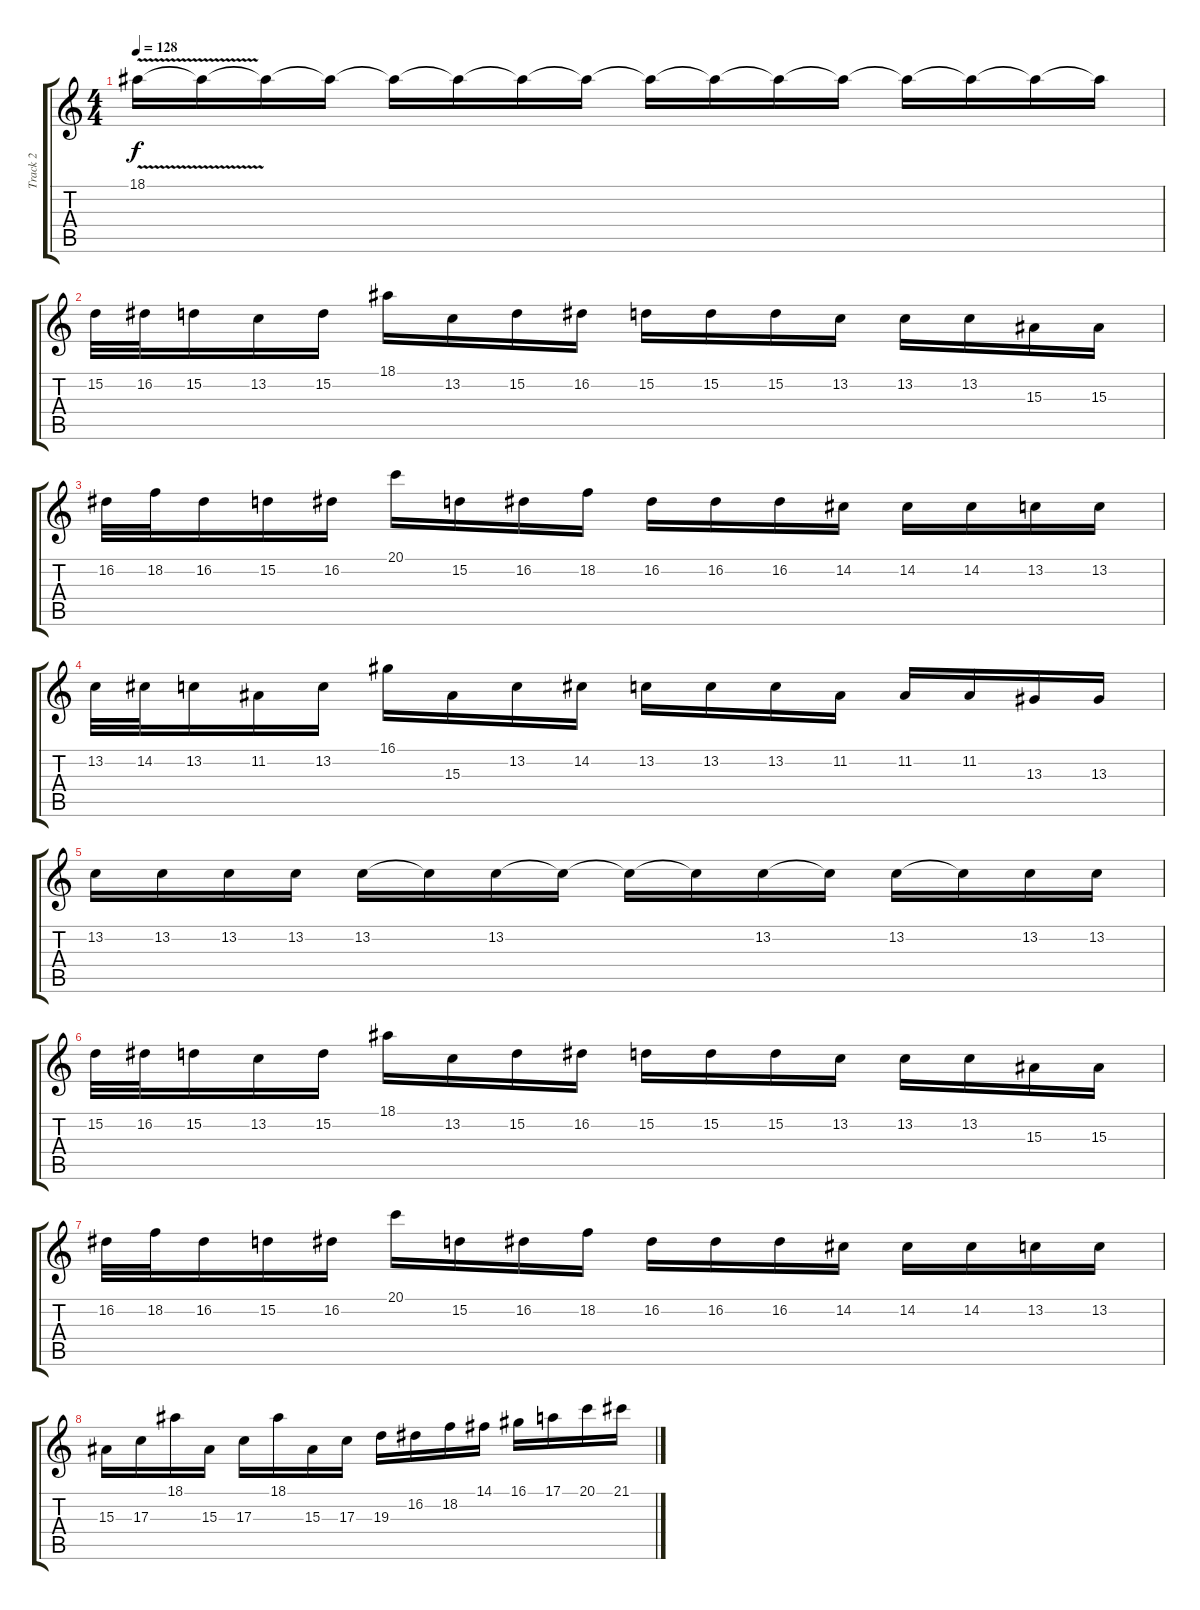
\track ("Track 2" "Track 2") {instrument lead5charang}
\staff {score tabs}
\tuning (E4 B3 G3 D3 A2 E2) {hide}
\ts (4 4)
\tempo 128
\clef g2
\ks c
18.1{v}.16{dy f} 18.1{t}.16 18.1{t}.16 18.1{t}.16 18.1{t}.16 18.1{t}.16 18.1{t}.16 18.1{t}.16 18.1{t}.16 18.1{t}.16 18.1{t}.16 18.1{t}.16 18.1{t}.16 18.1{t}.16 18.1{t}.16 18.1{t}.16 |
15.2.32 16.2.32 15.2.16 13.2.16 15.2.16 18.1.16 13.2.16 15.2.16 16.2.16 15.2.16 15.2.16 15.2.16 13.2.16 13.2.16 13.2.16 15.3.16 15.3.16 |
16.2.32 18.2.32 16.2.16 15.2.16 16.2.16 20.1.16 15.2.16 16.2.16 18.2.16 16.2.16 16.2.16 16.2.16 14.2.16 14.2.16 14.2.16 13.2.16 13.2.16 |
13.2.32 14.2.32 13.2.16 11.2.16 13.2.16 16.1.16 15.3.16 13.2.16 14.2.16 13.2.16 13.2.16 13.2.16 11.2.16 11.2.16 11.2.16 13.3.16 13.3.16 |
13.2.16 13.2.16 13.2.16 13.2.16 13.2.16 13.2{t}.16 13.2.16 13.2{t}.16 13.2{t}.16 13.2{t}.16 13.2.16 13.2{t}.16 13.2.16 13.2{t}.16 13.2.16 13.2.16 |
15.2.32 16.2.32 15.2.16 13.2.16 15.2.16 18.1.16 13.2.16 15.2.16 16.2.16 15.2.16 15.2.16 15.2.16 13.2.16 13.2.16 13.2.16 15.3.16 15.3.16 |
16.2.32 18.2.32 16.2.16 15.2.16 16.2.16 20.1.16 15.2.16 16.2.16 18.2.16 16.2.16 16.2.16 16.2.16 14.2.16 14.2.16 14.2.16 13.2.16 13.2.16 |
15.3.16 17.3.16 18.1.16 15.3.16 17.3.16 18.1.16 15.3.16 17.3.16 19.3.16 16.2.16 18.2.16 14.1.16 16.1.16 17.1.16 20.1.16 21.1.16
